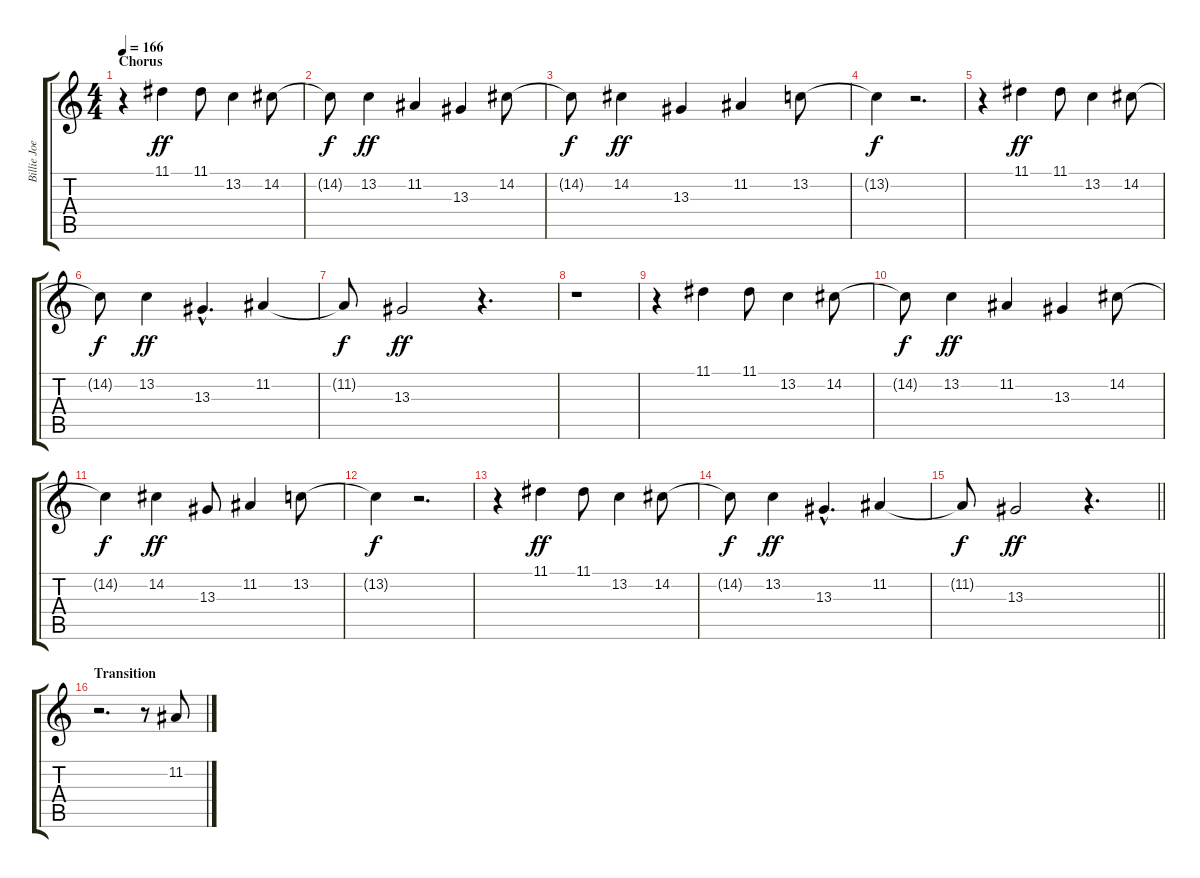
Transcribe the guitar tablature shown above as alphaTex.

\track ("Billie Joe Armstrong (Voice)" "Billie Joe") {instrument tenorsax}
\staff {score tabs}
\tuning (E4 B3 G3 D3 A2 E2) {hide}
\ts (4 4)
\section ("" "Chorus")
\tempo 166
\clef g2
\ks c
r.4{dy f} 11.1.4{dy ff} 11.1.8 13.2.4 14.2.8 |
14.2{t}.8{dy f} 13.2.4{dy ff} 11.2.4 13.3.4 14.2.8 |
14.2{t}.8{dy f} 14.2.4{dy ff} 13.3.4 11.2.4 13.2.8 |
13.2{t}.4{dy f} r.2{d} |
r.4 11.1.4{dy ff} 11.1.8 13.2.4 14.2.8 |
14.2{t}.8{dy f} 13.2.4{dy ff} 13.3{hac}.4{d} 11.2.4 |
11.2{t}.8{dy f} 13.3.2{dy ff} r.4{d} |
r.1 |
r.4 11.1.4 11.1.8 13.2.4 14.2.8 |
14.2{t}.8{dy f} 13.2.4{dy ff} 11.2.4 13.3.4 14.2.8 |
14.2{t}.4{dy f} 14.2.4{dy ff} 13.3.8 11.2.4 13.2.8 |
13.2{t}.4{dy f} r.2{d} |
r.4 11.1.4{dy ff} 11.1.8 13.2.4 14.2.8 |
14.2{t}.8{dy f} 13.2.4{dy ff} 13.3{hac}.4{d} 11.2.4 |
\barLineRight lightlight
11.2{t}.8{dy f} 13.3.2{dy ff} r.4{d} |
\section ("" "Transition")
r.2{d} r.8 11.2.8
